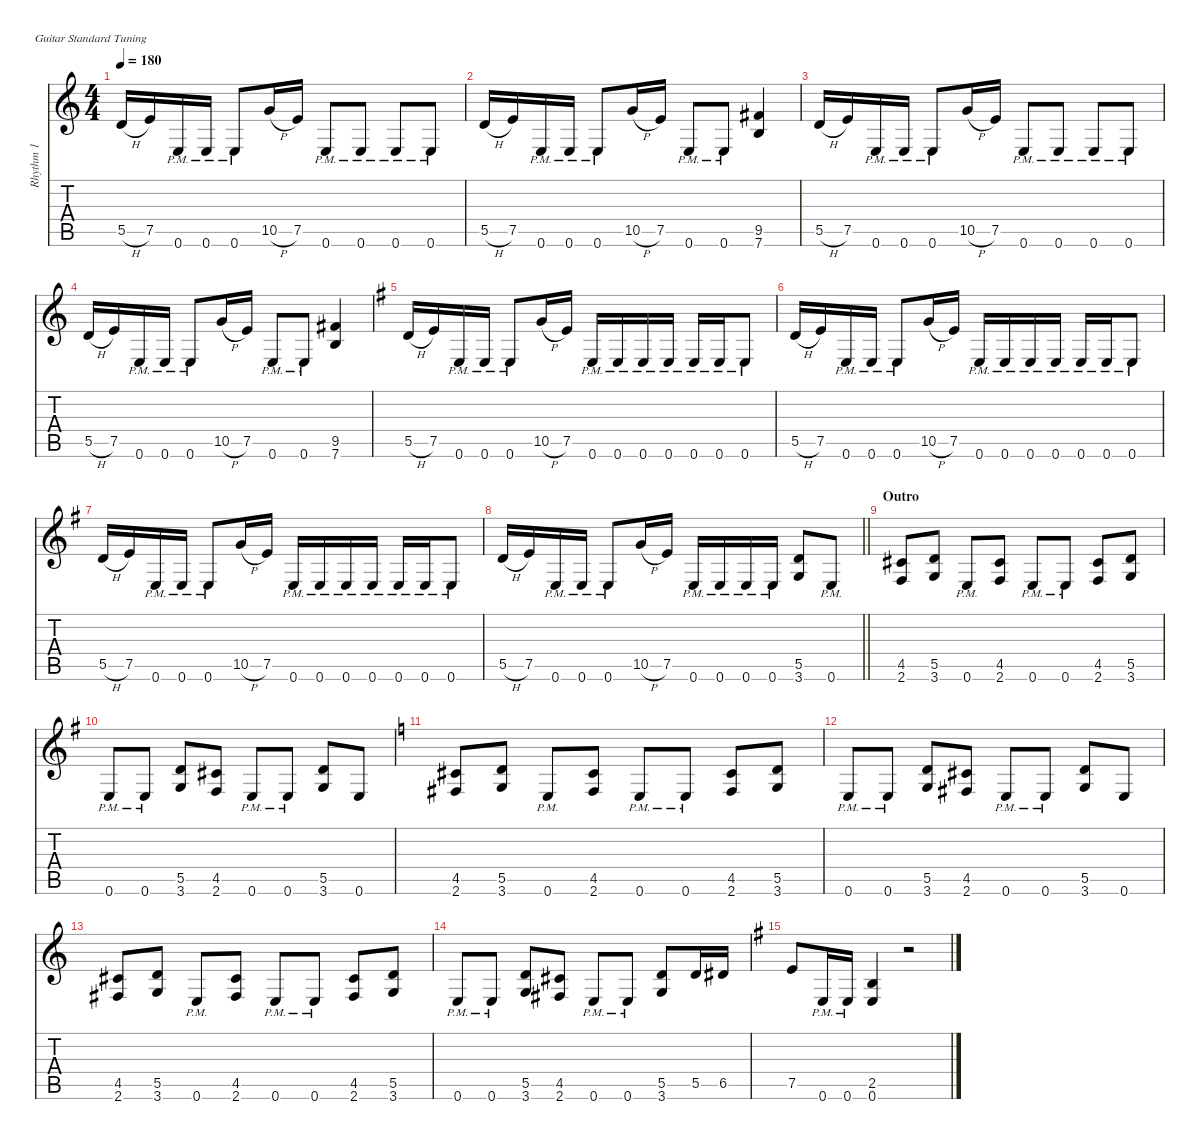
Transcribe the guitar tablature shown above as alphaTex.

\defaultSystemsLayout 4
\hideDynamics
\bracketExtendMode nobrackets
\firstSystemTrackNameMode fullname
\otherSystemsTrackNameOrientation horizontal
\track ("Rhythm 1" "dist.guit.") {defaultSystemsLayout 4 instrument distortionguitar}
\staff {score tabs}
\tuning (E4 B3 G3 D3 A2 E2)
\ts (4 4)
\tempo 180
\clef g2
\ks c
5.5{h}.16{dy f beam Up} 7.5.16{beam Up} 0.6{pm}.16{beam Up} 0.6{pm}.16{beam Up} 0.6{pm}.8{beam Up} 10.5{h}.16{beam Up} 7.5.16{beam Up} 0.6{pm}.8{beam Up} 0.6{pm}.8{beam Up} 0.6{pm}.8{beam Up} 0.6{pm}.8{beam Up} |
5.5{h}.16{beam Up} 7.5.16{beam Up} 0.6{pm}.16{beam Up} 0.6{pm}.16{beam Up} 0.6{pm}.8{beam Up} 10.5{h}.16{beam Up} 7.5.16{beam Up} 0.6{pm}.8{beam Up} 0.6{pm}.8{beam Up} (9.5{acc #} 7.6).4{beam Up} |
5.5{h}.16{beam Up} 7.5.16{beam Up} 0.6{pm}.16{beam Up} 0.6{pm}.16{beam Up} 0.6{pm}.8{beam Up} 10.5{h}.16{beam Up} 7.5.16{beam Up} 0.6{pm}.8{beam Up} 0.6{pm}.8{beam Up} 0.6{pm}.8{beam Up} 0.6{pm}.8{beam Up} |
5.5{h}.16{beam Up} 7.5.16{beam Up} 0.6{pm}.16{beam Up} 0.6{pm}.16{beam Up} 0.6{pm}.8{beam Up} 10.5{h}.16{beam Up} 7.5.16{beam Up} 0.6{pm}.8{beam Up} 0.6{pm}.8{beam Up} (9.5{acc #} 7.6).4{beam Up} |
\ks g
5.5{h acc forcenatural}.16{beam Up} 7.5{acc forcenatural}.16{beam Up} 0.6{pm acc forcenatural}.16{beam Up} 0.6{pm acc forcenatural}.16{beam Up} 0.6{pm acc forcenatural}.8{beam Up} 10.5{h acc forcenatural}.16{beam Up} 7.5{acc forcenatural}.16{beam Up} 0.6{pm acc forcenatural}.16{beam Up} 0.6{pm acc forcenatural}.16{beam Up} 0.6{pm acc forcenatural}.16{beam Up} 0.6{pm acc forcenatural}.16{beam Up} 0.6{pm acc forcenatural}.16{beam Up} 0.6{pm acc forcenatural}.16{beam Up} 0.6{pm acc forcenatural}.8{beam Up} |
5.5{h acc forcenatural}.16{beam Up} 7.5{acc forcenatural}.16{beam Up} 0.6{pm acc forcenatural}.16{beam Up} 0.6{pm acc forcenatural}.16{beam Up} 0.6{pm acc forcenatural}.8{beam Up} 10.5{h acc forcenatural}.16{beam Up} 7.5{acc forcenatural}.16{beam Up} 0.6{pm acc forcenatural}.16{beam Up} 0.6{pm acc forcenatural}.16{beam Up} 0.6{pm acc forcenatural}.16{beam Up} 0.6{pm acc forcenatural}.16{beam Up} 0.6{pm acc forcenatural}.16{beam Up} 0.6{pm acc forcenatural}.16{beam Up} 0.6{pm acc forcenatural}.8{beam Up} |
5.5{h acc forcenatural}.16{beam Up} 7.5{acc forcenatural}.16{beam Up} 0.6{pm acc forcenatural}.16{beam Up} 0.6{pm acc forcenatural}.16{beam Up} 0.6{pm acc forcenatural}.8{beam Up} 10.5{h acc forcenatural}.16{beam Up} 7.5{acc forcenatural}.16{beam Up} 0.6{pm acc forcenatural}.16{beam Up} 0.6{pm acc forcenatural}.16{beam Up} 0.6{pm acc forcenatural}.16{beam Up} 0.6{pm acc forcenatural}.16{beam Up} 0.6{pm acc forcenatural}.16{beam Up} 0.6{pm acc forcenatural}.16{beam Up} 0.6{pm acc forcenatural}.8{beam Up} |
\barLineRight lightlight
5.5{h acc forcenatural}.16{beam Up} 7.5{acc forcenatural}.16{beam Up} 0.6{pm acc forcenatural}.16{beam Up} 0.6{pm acc forcenatural}.16{beam Up} 0.6{pm acc forcenatural}.8{beam Up} 10.5{h acc forcenatural}.16{beam Up} 7.5{acc forcenatural}.16{beam Up} 0.6{pm acc forcenatural}.16{beam Up} 0.6{pm acc forcenatural}.16{beam Up} 0.6{pm acc forcenatural}.16{beam Up} 0.6{pm acc forcenatural}.16{beam Up} (5.5{acc forcenatural} 3.6{acc forcenatural}).8{beam Up} 0.6{pm acc forcenatural}.8{beam Up} |
\section ("" "Outro")
(4.5{acc #} 2.6{acc #}).8{beam Up} (5.5{acc forcenatural} 3.6{acc forcenatural}).8{beam Up} 0.6{pm acc forcenatural}.8{beam Up} (4.5{acc #} 2.6{acc #}).8{beam Up} 0.6{pm acc forcenatural}.8{beam Up} 0.6{pm acc forcenatural}.8{beam Up} (4.5{acc #} 2.6{acc #}).8{beam Up} (5.5{acc forcenatural} 3.6{acc forcenatural}).8{beam Up} |
0.6{pm acc forcenatural}.8{beam Up} 0.6{pm acc forcenatural}.8{beam Up} (5.5{acc forcenatural} 3.6{acc forcenatural}).8{beam Up} (4.5{acc #} 2.6{acc #}).8{beam Up} 0.6{pm acc forcenatural}.8{beam Up} 0.6{pm acc forcenatural}.8{beam Up} (5.5{acc forcenatural} 3.6{acc forcenatural}).8{beam Up} 0.6{acc forcenatural}.8{beam Up} |
\ks c
(4.5{acc #} 2.6{acc #}).8{beam Up} (5.5 3.6).8{beam Up} 0.6{pm}.8{beam Up} (4.5{acc #} 2.6{acc #}).8{beam Up} 0.6{pm}.8{beam Up} 0.6{pm}.8{beam Up} (4.5{acc #} 2.6{acc #}).8{beam Up} (5.5 3.6).8{beam Up} |
0.6{pm}.8{beam Up} 0.6{pm}.8{beam Up} (5.5 3.6).8{beam Up} (4.5{acc #} 2.6{acc #}).8{beam Up} 0.6{pm}.8{beam Up} 0.6{pm}.8{beam Up} (5.5 3.6).8{beam Up} 0.6.8{beam Up} |
(4.5{acc #} 2.6{acc #}).8{beam Up} (5.5 3.6).8{beam Up} 0.6{pm}.8{beam Up} (4.5{acc #} 2.6{acc #}).8{beam Up} 0.6{pm}.8{beam Up} 0.6{pm}.8{beam Up} (4.5{acc #} 2.6{acc #}).8{beam Up} (5.5 3.6).8{beam Up} |
0.6{pm}.8{beam Up} 0.6{pm}.8{beam Up} (5.5 3.6).8{beam Up} (4.5{acc #} 2.6{acc #}).8{beam Up} 0.6{pm}.8{beam Up} 0.6{pm}.8{beam Up} (5.5 3.6).8{beam Up} 5.5.16{beam Up} 6.5{acc #}.16{beam Up} |
\ks g
7.5{acc forcenatural}.8{beam Up} 0.6{pm acc forcenatural}.16{beam Up} 0.6{pm acc forcenatural}.16{beam Up} (2.5{acc forcenatural} 0.6{acc forcenatural}).4{beam Up} r.2{beam Up}
